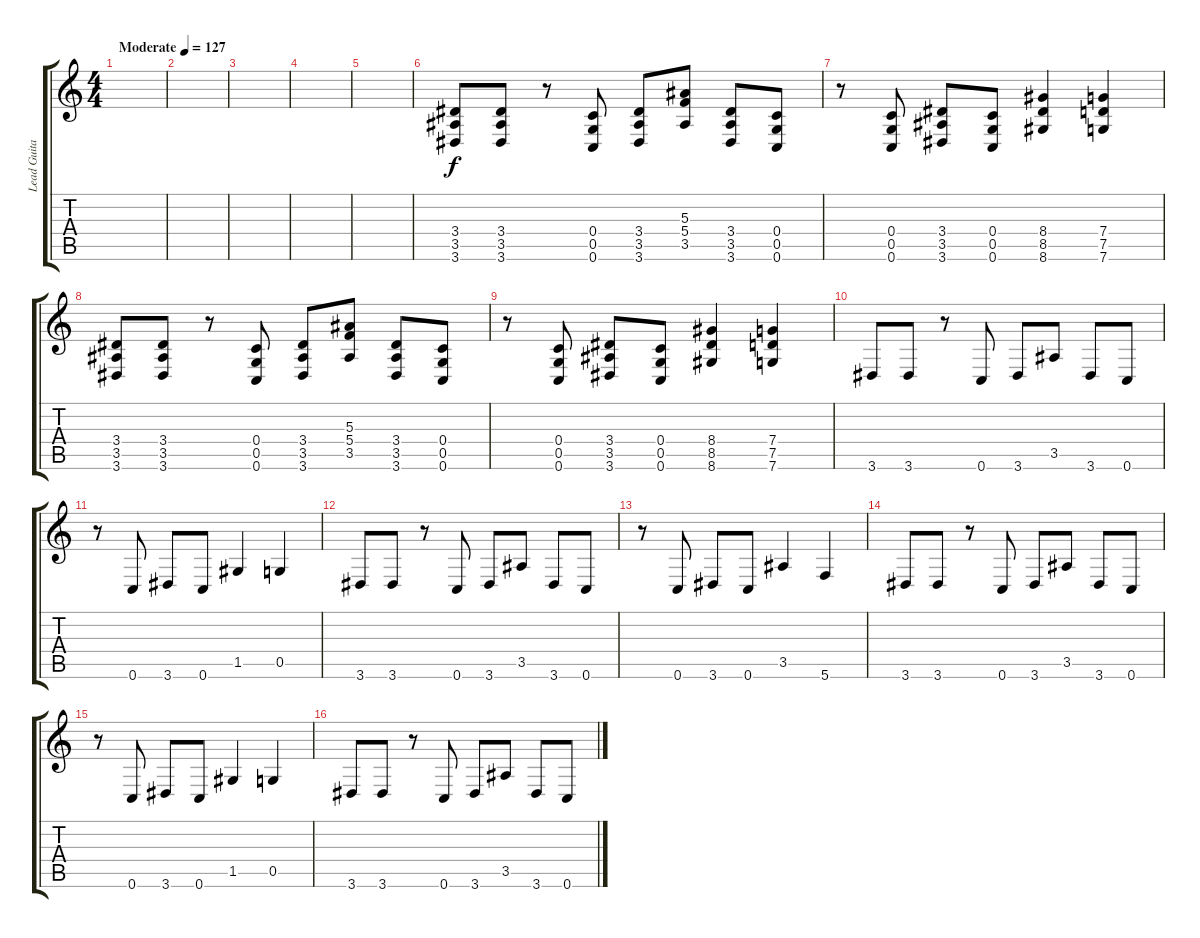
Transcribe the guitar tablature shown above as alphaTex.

\track ("Lead Guitar" "Lead Guita") {instrument distortionguitar}
\staff {score tabs}
\tuning (D4 A3 F3 C3 G2 C2) {hide}
\ts (4 4)
\tempo (127 "Moderate")
\clef g2
\ks c
|
|
|
|
|
(3.4 3.5 3.6).8 (3.4 3.5 3.6).8 r.8 (0.4 0.5 0.6).8 (3.4 3.5 3.6).8 (5.3 5.4 3.5).8 (3.4 3.5 3.6).8 (0.4 0.5 0.6).8 |
r.8 (0.4 0.5 0.6).8 (3.4 3.5 3.6).8 (0.4 0.5 0.6).8 (8.4 8.5 8.6).4 (7.4 7.5 7.6).4 |
(3.4 3.5 3.6).8 (3.4 3.5 3.6).8 r.8 (0.4 0.5 0.6).8 (3.4 3.5 3.6).8 (5.3 5.4 3.5).8 (3.4 3.5 3.6).8 (0.4 0.5 0.6).8 |
r.8 (0.4 0.5 0.6).8 (3.4 3.5 3.6).8 (0.4 0.5 0.6).8 (8.4 8.5 8.6).4 (7.4 7.5 7.6).4 |
3.6.8 3.6.8 r.8 0.6.8 3.6.8 3.5.8 3.6.8 0.6.8 |
r.8 0.6.8 3.6.8 0.6.8 1.5.4 0.5.4 |
3.6.8 3.6.8 r.8 0.6.8 3.6.8 3.5.8 3.6.8 0.6.8 |
r.8 0.6.8 3.6.8 0.6.8 3.5.4 5.6.4 |
3.6.8 3.6.8 r.8 0.6.8 3.6.8 3.5.8 3.6.8 0.6.8 |
r.8 0.6.8 3.6.8 0.6.8 1.5.4 0.5.4 |
3.6.8 3.6.8 r.8 0.6.8 3.6.8 3.5.8 3.6.8 0.6.8
